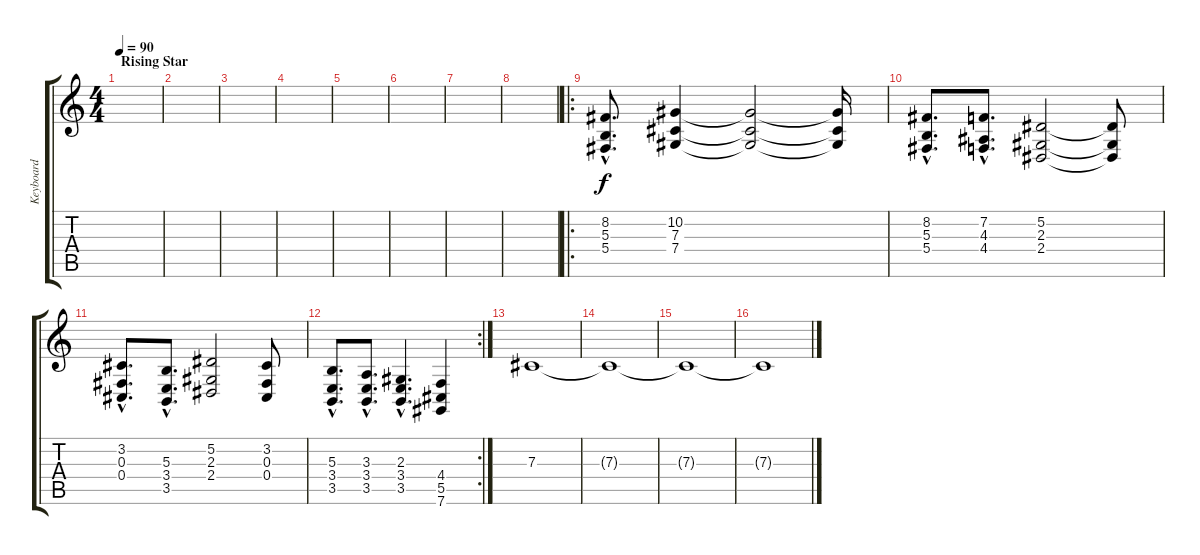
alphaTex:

\track ("Keyboard" "Keyboard") {instrument stringensemble1}
\staff {score tabs}
\tuning (Eb4 Bb3 Gb3 Db3 Ab2 Db2) {hide}
\ts (4 4)
\section ("" "Rising Star")
\tempo 90
\clef g2
\ks c
|
|
|
|
|
|
|
|
\ro
(8.2{hac} 5.3{hac} 5.4{hac}).8{d instrument synthbrass1} (10.2 7.3 7.4).4 (10.2{t} 7.3{t} 7.4{t}).2 (10.2{t} 7.3{t} 7.4{t}).16 |
(8.2{hac} 5.3{hac} 5.4{hac}).8{d} (7.2{hac} 4.3{hac} 4.4{hac}).8{d} (5.2 2.3 2.4).2 (5.2{t} 2.3{t} 2.4{t}).8 |
(3.2{hac} 0.3{hac} 0.4{hac}).8{d} (5.3{hac} 3.4{hac} 3.5{hac}).8{d} (5.2 2.3 2.4).2 (3.2 0.3 0.4).8 |
\rc 2
(5.3{hac} 3.4{hac} 3.5{hac}).8{d} (3.3{hac} 3.4{hac} 3.5{hac}).8{d} (2.3{hac} 3.4{hac} 3.5{hac}).4{d} (4.4 5.5 7.6).4 |
7.3.1{instrument stringensemble1} |
7.3{t}.1 |
7.3{t}.1 |
7.3{t}.1
